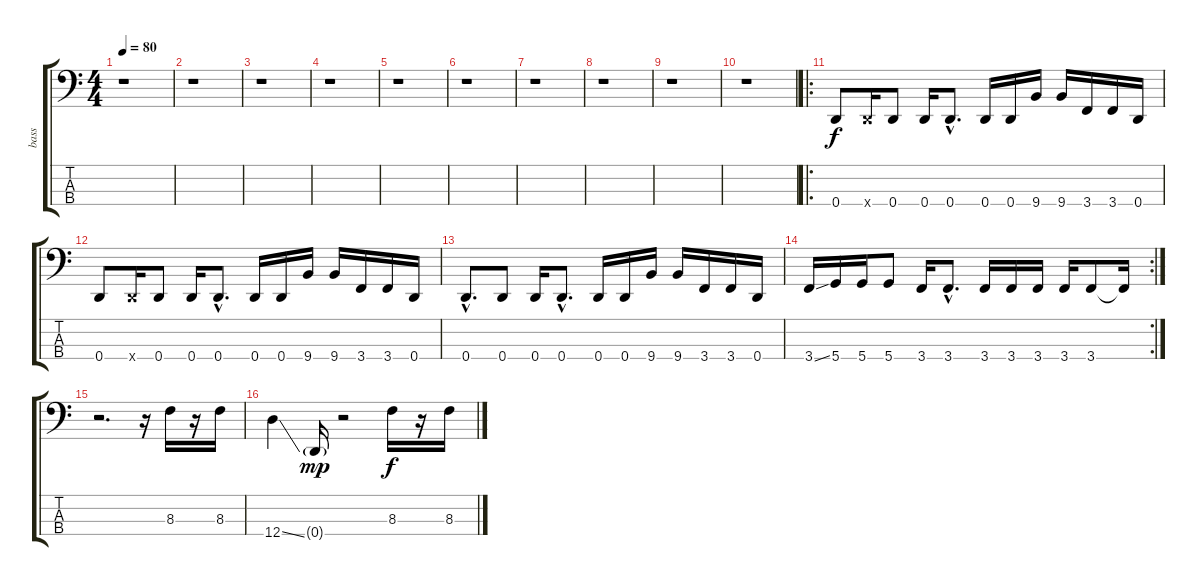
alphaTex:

\track ("bass" "bass") {instrument electricbassfinger}
\staff {score tabs}
\tuning (G2 D2 A1 D1) {hide}
\ts (4 4)
\tempo 80
\clef f4
\ks c
r.1{dy f instrument electricbassfinger} |
r.1 |
r.1 |
r.1 |
r.1 |
r.1 |
r.1 |
r.1 |
r.1 |
r.1 |
\ro
0.4.8 0.4{x}.16 0.4.8 0.4.16 0.4{hac}.8{d} 0.4.16 0.4.16 9.4.16 9.4.16 3.4.16 3.4.16 0.4.16 |
0.4.8 0.4{x}.16 0.4.8 0.4.16 0.4{hac}.8{d} 0.4.16 0.4.16 9.4.16 9.4.16 3.4.16 3.4.16 0.4.16 |
0.4{hac}.8{d} 0.4.8 0.4.16 0.4{hac}.8{d} 0.4.16 0.4.16 9.4.16 9.4.16 3.4.16 3.4.16 0.4.16 |
\rc 2
3.4{ss}.16 5.4.16 5.4.16 5.4.8 3.4.16 3.4{hac}.8{d} 3.4.16 3.4.16 3.4.16 3.4.16 3.4.8 3.4{t}.16 |
r.2{d} r.16 8.3.16 r.16 8.3.16 |
12.4{ss}.4 0.4{g}.16{dy mp} r.2 8.3.16{dy f} r.16 8.3.16
